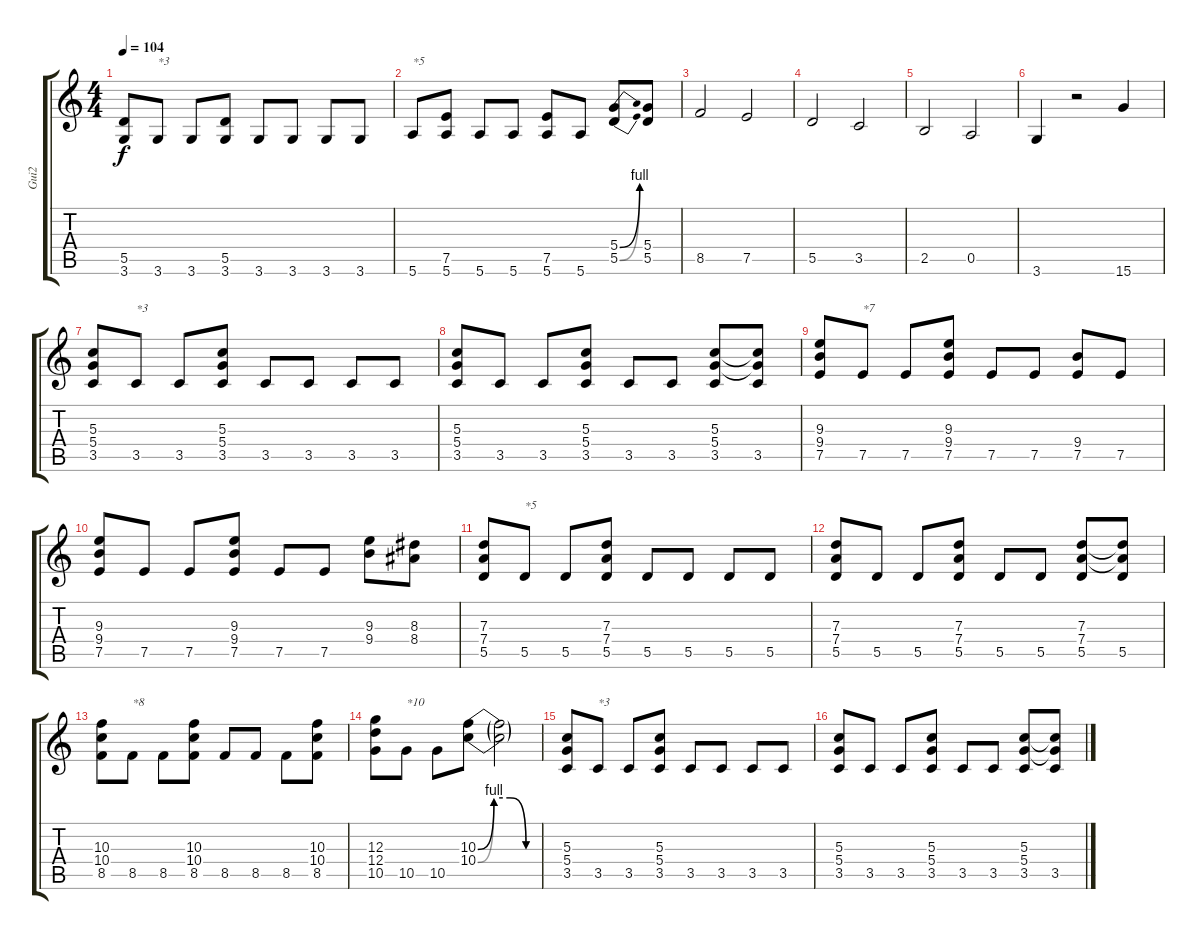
\track ("Gui2" "Gui2") {instrument distortionguitar}
\staff {score tabs}
\tuning (E4 B3 G3 D3 A2 E2) {hide}
\ts (4 4)
\tempo 104
\clef g2
\ks c
(5.5 3.6).8{dy f} 3.6.8{txt "*3"} 3.6.8 (5.5 3.6).8 3.6.8 3.6.8 3.6.8 3.6.8 |
5.6.8{txt "*5"} (7.5 5.6).8 5.6.8 5.6.8 (7.5 5.6).8 5.6.8 (5.4{be (bend 0 0 60 4)} 5.5{be (bend 0 0 60 4)}).8 (5.4 5.5).8 |
8.5.2 7.5.2 |
5.5.2 3.5.2 |
2.5.2 0.5.2 |
3.6.4 r.2 15.6.4 |
(5.3 5.4 3.5).8 3.5.8{txt "*3"} 3.5.8 (5.3 5.4 3.5).8 3.5.8 3.5.8 3.5.8 3.5.8 |
(5.3 5.4 3.5).8 3.5.8 3.5.8 (5.3 5.4 3.5).8 3.5.8 3.5.8 (5.3 5.4 3.5).8 (5.3{t} 5.4{t} 3.5).8 |
(9.3 9.4 7.5).8 7.5.8{txt "*7"} 7.5.8 (9.3 9.4 7.5).8 7.5.8 7.5.8 (9.4 7.5).8 7.5.8 |
(9.3 9.4 7.5).8 7.5.8 7.5.8 (9.3 9.4 7.5).8 7.5.8 7.5.8 (9.3 9.4).8 (8.3 8.4).8 |
(7.3 7.4 5.5).8 5.5.8{txt "*5"} 5.5.8 (7.3 7.4 5.5).8 5.5.8 5.5.8 5.5.8 5.5.8 |
(7.3 7.4 5.5).8 5.5.8 5.5.8 (7.3 7.4 5.5).8 5.5.8 5.5.8 (7.3 7.4 5.5).8 (7.3{t} 7.4{t} 5.5).8 |
(10.3 10.4 8.5).8 8.5.8{txt "*8"} 8.5.8 (10.3 10.4 8.5).8 8.5.8 8.5.8 8.5.8 (10.3 10.4 8.5).8 |
(12.3 12.4 10.5).8 10.5.8{txt "*10"} 10.5.8 (10.3{be (custom 0 0 15 4 30 4 45 0 60 0)} 10.4{be (custom 0 0 15 4 30 4 45 0 60 0)}).8 (10.3{t} 10.4{t}).2 |
(5.3 5.4 3.5).8 3.5.8{txt "*3"} 3.5.8 (5.3 5.4 3.5).8 3.5.8 3.5.8 3.5.8 3.5.8 |
(5.3 5.4 3.5).8 3.5.8 3.5.8 (5.3 5.4 3.5).8 3.5.8 3.5.8 (5.3 5.4 3.5).8 (5.3{t} 5.4{t} 3.5).8
